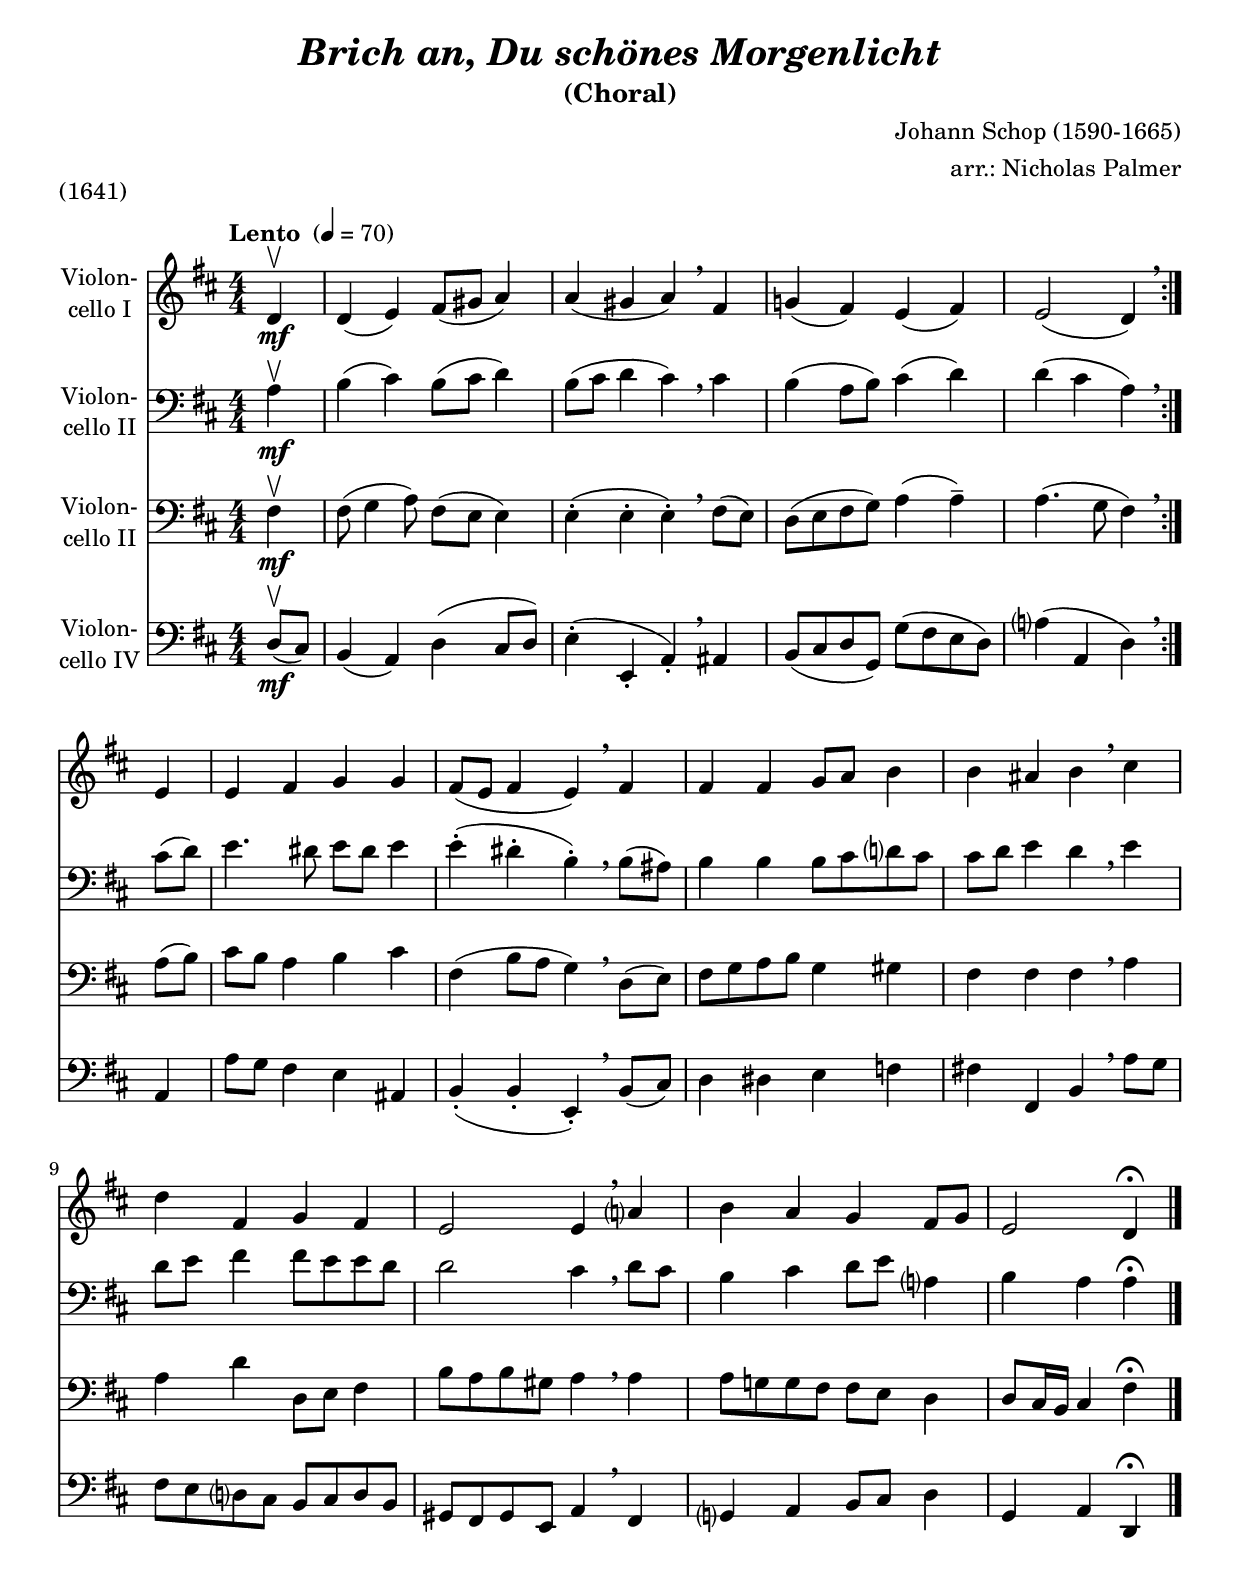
\version "2.14.2"
\include "deutsch.ly"

#(set-global-staff-size 20.5)

\header {
  title     = \markup \bold \italic "Brich an, Du schönes Morgenlicht"
  subtitle  = "(Choral)"
  composer  = "Johann Schop (1590-1665)"
  arranger  = "arr.: Nicholas Palmer"
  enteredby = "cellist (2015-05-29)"
  piece     = "(1641)"
}

voiceconsts = {
  \key g \major
  \time 4/4
  \clef "bass"
  \tempo "Lento " 4=70
  \numericTimeSignature
  \compressFullBarRests
  \set tupletSpannerDuration = #(ly:make-moment 1 4)
}

mifl= "oboe"
mist = "string ensemble 1"
miva = "pizzicato strings"
%miba = "bassoon"
miba = "drawbar organ"

va = \relative c'' {
  \voiceconsts
  \clef "treble"

  \partial 4
  \repeat volta 2 {
    g4\upbow\mf
    g( a) h8( cis d4)
    d( cis d) \breathe h
    c!( h)  a( h)
    a2( g4) \breathe
  }
  a
  a h c c
  h8( a h4 a) \breathe h
  h h c8 d e4
  e dis e \breathe fis

  g h, c h
  a2 a4 \breathe d?
  e d c h8 c
  a2 g4\fermata \bar "|."
}

vb = \relative c' {
  \voiceconsts

  \partial 4
  \repeat volta 2 {
    d4\upbow\mf
    e( fis) e8( fis g4)
    e8( fis g4 fis) \breathe fis
    e( d8 e) fis4( g)
    g( fis d) \breathe
  }

  fis8( g)
  a4. gis8 a gis a4
  a(-. gis-. e)-. \breathe e8( dis)
  e4 e e8 fis g? fis
  fis g a4 g \breathe a

  g8 a h4 h8 a a g
  g2 fis4 \breathe g8 fis
  e4 fis g8 a d,?4
  e d d\fermata \bar "|."
}

vc = \relative c' {
  \voiceconsts

  \partial 4
  \repeat volta 2 {
    h4\upbow\mf
    h8( c4 d8) h( a a4)
    a(-. a-. a)-. \breathe h8( a)
    g( a h c) d4( d)--
    d4.( c8 h4) \breathe
  }

  d8( e)
  fis e d4 e fis
  h,( e8 d c4) \breathe g8( a)
  h c d e c4 cis
  h4 h h \breathe d

  d g g,8 a h4
  e8 d e cis d4 \breathe d
  d8 c! c h h a g4
  g8 fis16 e fis4 h\fermata \bar "|."
}

vd = \relative c' {
  \voiceconsts

  \partial 4
  \repeat volta 2 {
    g8(\upbow\mf fis)
    e4( d) g( fis8 g)
    a4(-. a,-. d)-. \breathe dis
    e8( fis g c,) c'( h a g)
    d'?4( d, g) \breathe
  }

  d
  d'8 c h4 a dis,
  e(-. e-. a,)-. \breathe e'8( fis)
  g4 gis a b
  h! h, e \breathe d'8 c

  h a g? fis e fis g e
  cis h cis a d4 \breathe h
  c? d e8 fis g4
  c, d g,\fermata \bar "|."
}


music = <<
      \new Staff {
        \set Staff.midiInstrument = \mist
        \set Staff.instrumentName = \markup \center-column { "Violon-" "cello I" }
        \transpose g d { \va }
      }

      \new Staff {
        \set Staff.midiInstrument = \mist
        \set Staff.instrumentName = \markup \center-column { "Violon-" "cello II" }
        \transpose g d { \vb }
      }

      \new Staff {
        \set Staff.midiInstrument = \miba
        \set Staff.instrumentName = \markup \center-column { "Violon-" "cello II" }
        \transpose g d { \vc }
      }

      \new Staff {
        \set Staff.midiInstrument = \miba
        \set Staff.instrumentName = \markup \center-column { "Violon-" "cello IV" }
        \transpose g d { \vd }
      }
>>

\book {
  \score {
   \music
    \layout {}
  }

  \score {
    \unfoldRepeats \music

    \midi {
      \context {
        \Score
      }
    }
  }
}
